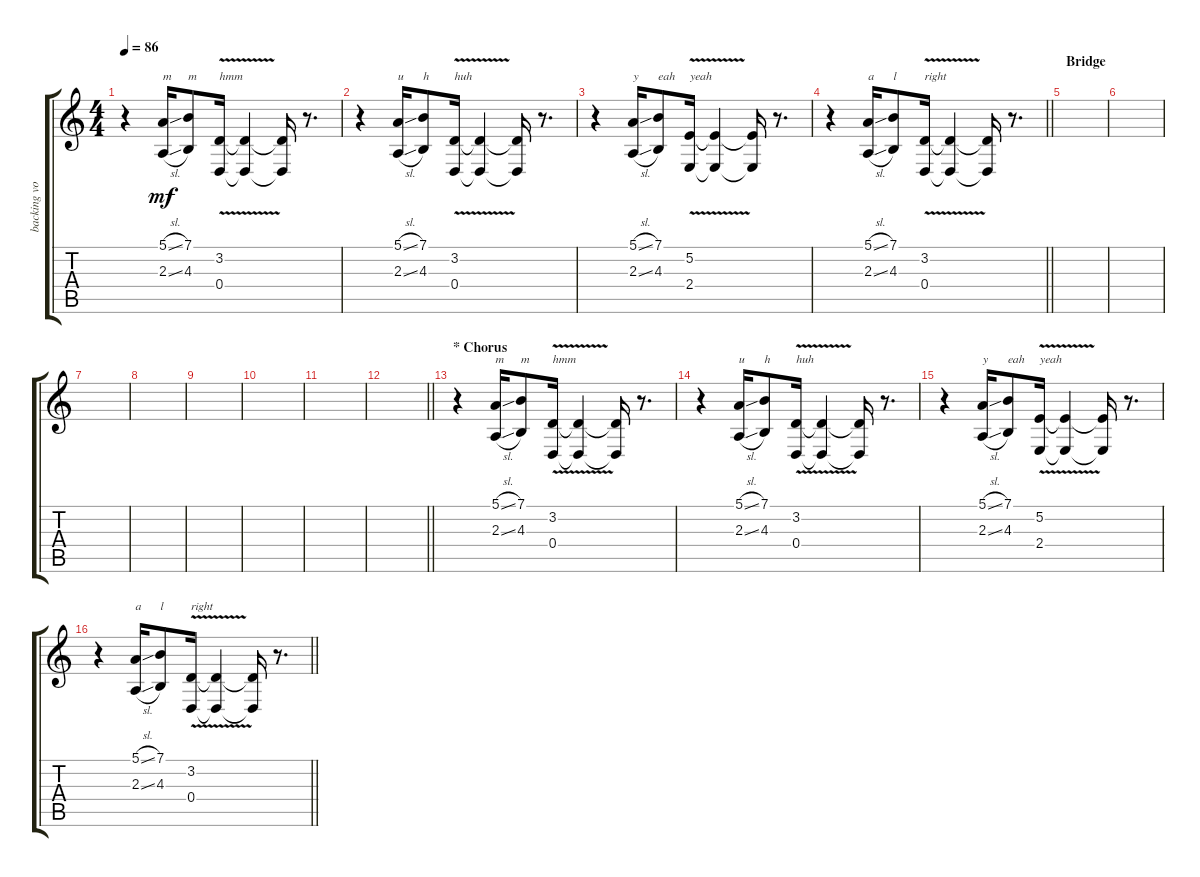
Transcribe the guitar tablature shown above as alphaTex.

\track ("backing vocals" "backing vo") {instrument pad4choir}
\staff {score tabs}
\tuning (E4 B3 G3 D3 A2 E2) {hide}
\ts (4 4)
\tempo 86
\clef g2
\ks c
r.4{dy mf} (5.1{sl} 2.3{sl}).16{txt "m" volume 14 instrument synthvoice} (7.1 4.3).8{txt "m"} (3.2{v} 0.4{v}).16{txt "hmm" instrument voiceoohs} (3.2{t} 0.4{t}).4 (3.2{t} 0.4{t}).16 r.8{d} |
r.4 (5.1{sl} 2.3{sl}).16{txt "u" volume 11 instrument choiraahs} (7.1 4.3).8{txt "h"} (3.2{v} 0.4{v}).16{txt "huh"} (3.2{t} 0.4{t}).4 (3.2{t} 0.4{t}).16 r.8{d} |
r.4 (5.1{sl} 2.3{sl}).16{txt "y" volume 13 instrument synthvoice} (7.1 4.3).8{txt "eah"} (5.2{v} 2.4{v}).16{txt "yeah"} (5.2{t} 2.4{t}).4 (5.2{t} 2.4{t}).16 r.8{d} |
\barLineRight lightlight
r.4 (5.1{sl} 2.3{sl}).16{txt "a" instrument choiraahs} (7.1 4.3).8{txt "l"} (3.2{v} 0.4{v}).16{txt "right"} (3.2{t} 0.4{t}).4 (3.2{t} 0.4{t}).16 r.8{d} |
\section ("" "Bridge")
|
|
|
|
|
|
|
\barLineRight lightlight
|
\section ("" "* Chorus")
r.4 (5.1{sl} 2.3{sl}).16{txt "m" volume 14 instrument synthvoice} (7.1 4.3).8{txt "m"} (3.2{v} 0.4{v}).16{txt "hmm" instrument voiceoohs} (3.2{t} 0.4{t}).4 (3.2{t} 0.4{t}).16 r.8{d} |
r.4 (5.1{sl} 2.3{sl}).16{txt "u" volume 11 instrument choiraahs} (7.1 4.3).8{txt "h"} (3.2{v} 0.4{v}).16{txt "huh"} (3.2{t} 0.4{t}).4 (3.2{t} 0.4{t}).16 r.8{d} |
r.4 (5.1{sl} 2.3{sl}).16{txt "y" volume 13 instrument synthvoice} (7.1 4.3).8{txt "eah"} (5.2{v} 2.4{v}).16{txt "yeah"} (5.2{t} 2.4{t}).4 (5.2{t} 2.4{t}).16 r.8{d} |
\barLineRight lightlight
r.4 (5.1{sl} 2.3{sl}).16{txt "a" instrument choiraahs} (7.1 4.3).8{txt "l"} (3.2{v} 0.4{v}).16{txt "right"} (3.2{t} 0.4{t}).4 (3.2{t} 0.4{t}).16 r.8{d}
